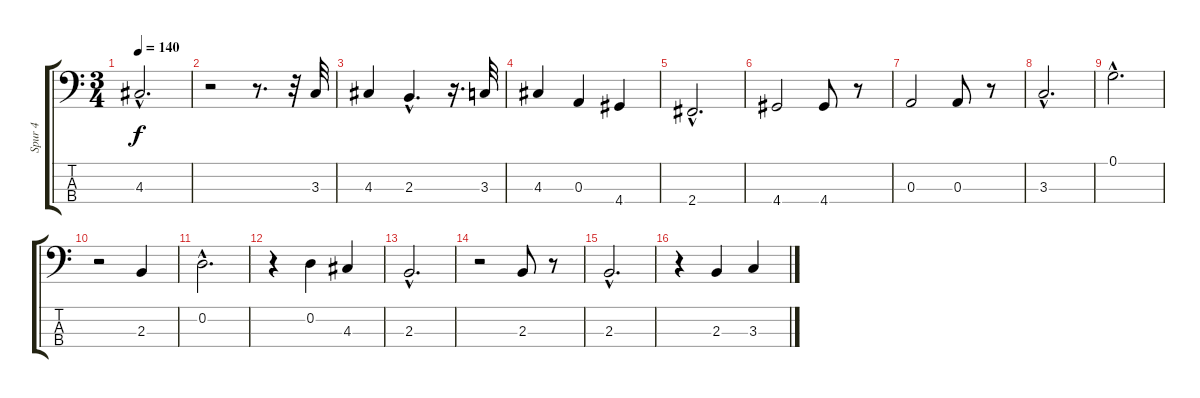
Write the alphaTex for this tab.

\track ("Spur 4" "Spur 4") {instrument acousticbass}
\staff {score tabs}
\tuning (G2 D2 A1 E1) {hide}
\ts (3 4)
\tempo 140
\clef f4
\ks c
4.3{hac}.2{d dy f} |
r.2 r.8{d} r.32 3.3.32 |
4.3.4 2.3{hac}.4{d} r.16{d} 3.3.32 |
4.3.4 0.3.4 4.4.4 |
2.4{hac}.2{d} |
4.4.2 4.4.8 r.8 |
0.3.2 0.3.8 r.8 |
3.3{hac}.2{d} |
0.1{hac}.2{d} |
r.2 2.3.4 |
0.2{hac}.2{d} |
r.4 0.2.4 4.3.4 |
2.3{hac}.2{d} |
r.2 2.3.8 r.8 |
2.3{hac}.2{d} |
r.4 2.3.4 3.3.4
